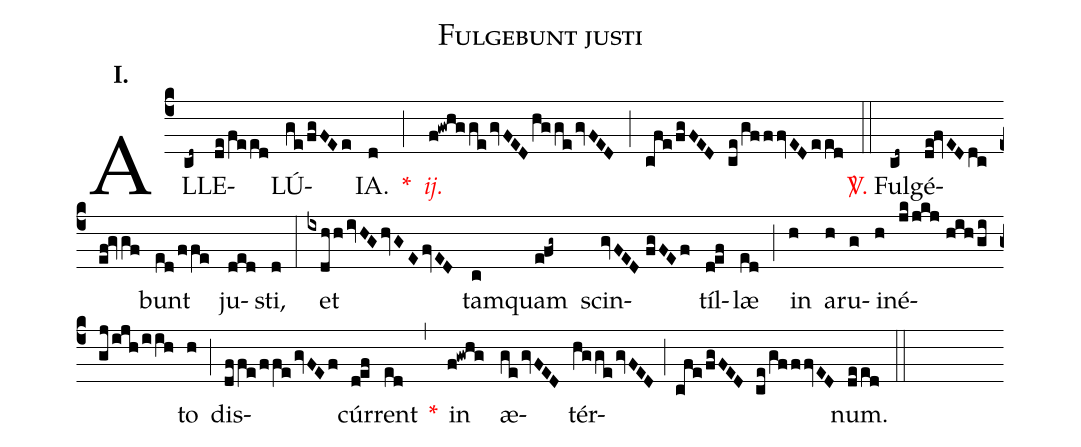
name:Fulgebunt justi;
mode:I.;
office-part:Alleluia;
%%
(c4) AL(cd~)LE(de/feed)LÚ(ge/fgFEe)IA.(d) <v>\red{*}</v>(;) <v>\redit{ij.}</v>(f!gwhgge/gvFEDhggegvFED) (;) (cfe/fgFED ce/gfffvEDeed) (::) <v>\red{\Vbar.}</v> Ful(cd~)gé(de!fvEDdc//ef!gvgf)bunt(ed/ffe) ju(ded)sti,(d) (:) et(ixdhhivHGhvGEfvED) tam(c)quam(e!fg~) scin(gvFED//fgFEf)tíl(d!ef)læ(ed) (;) in(h) a(h)ru(g)i(h)né(jk/jkj//hih/gi//gj/ijh/iih)to(h) (;) dis(dffe/ffegvFEf)cúr(d!ef)rent(ed) <v>\red{*}</v>(,) in(f!gwhg) æ(gegvFED)tér(hgge/gvFED;cfe/fgFED ce/gfffvED)num.(deed) (::)
